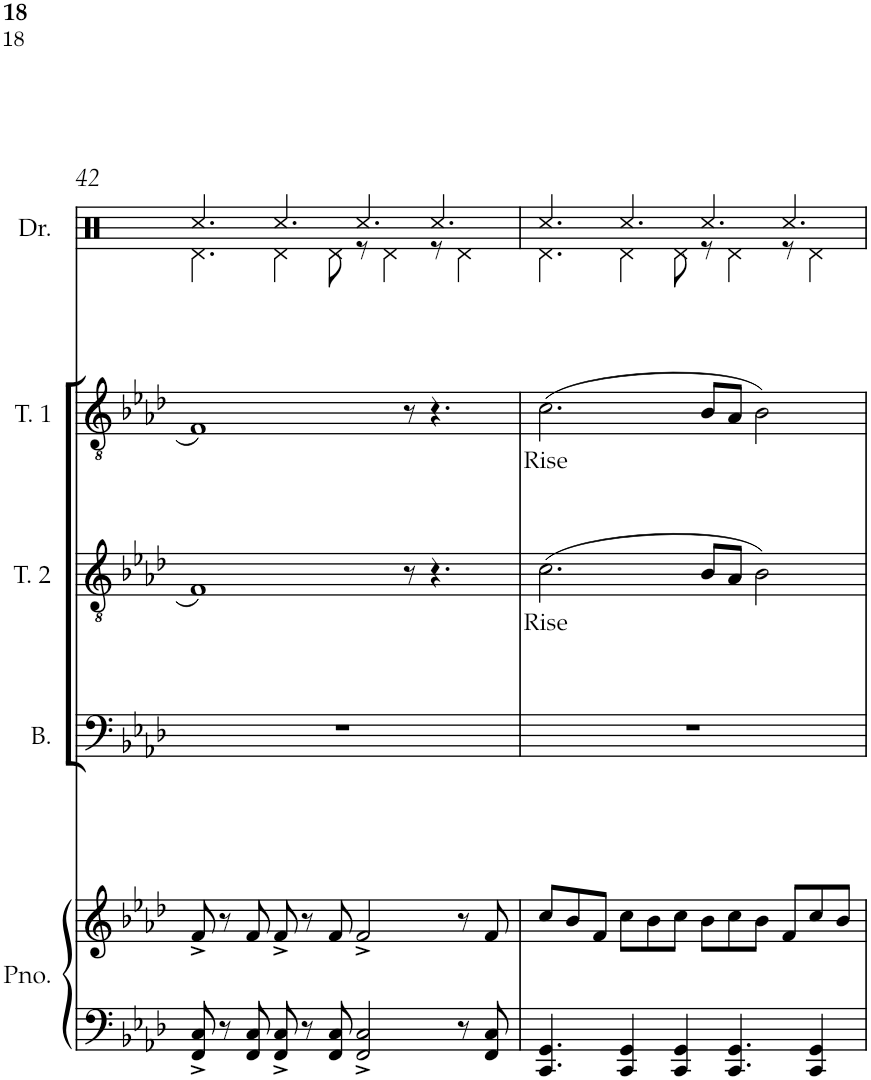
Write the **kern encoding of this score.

**kern	**kern	**kern	**kern	**text	**kern	**text	**kern
*part5	*part5	*part4	*part3	*part3	*part2	*part2	*part1
*staff6	*staff5	*staff4	*staff3	*staff3	*staff2	*staff2	*staff1
*I"Piano	*	*I"Bass	*I"Tenor 2	*	*I"Tenor 1	*	*I"Drum Set
*I'Pno.	*	*I'B.	*I'T. 2	*	*I'T. 1	*	*I'Dr.
!!LO:PB:g=z
*clefF4	*clefG2	*clefF4	*clefGv2	*	*clefGv2	*	*clefX
*k[b-e-a-d-]	*k[b-e-a-d-]	*k[b-e-a-d-]	*k[b-e-a-d-]	*	*k[b-e-a-d-]	*	*k[]
*M12/8	*M12/8	*M12/8	*M12/8	*	*M12/8	*	*M12/8
=42	=42	=42	=42	=42	=42	=42	=42
*	*	*	*	*	*	*	*^
8FF/^ 8C/^	8f^/	1.r	1F	.	1F	.	4.Rcc/	4.Rd\
8r	8r	.	.	.	.	.	.	.
8FF/ 8C/	8f/	.	.	.	.	.	.	.
8FF/^ 8C/^	8f^/	.	.	.	.	.	4.Rcc/	4Rd\
8r	8r	.	.	.	.	.	.	.
8FF/ 8C/	8f/	.	.	.	.	.	.	8Rd\
2FF/^ 2C/^	2f^/	.	.	.	.	.	4.Rcc/	8r
.	.	.	.	.	.	.	.	4Rd\
.	.	.	8r	.	8r	.	.	.
.	.	.	4.r	.	4.r	.	4.Rcc/	8r
8r	8r	.	.	.	.	.	.	4Rd\
8FF/ 8C/	8f/	.	.	.	.	.	.	.
=43	=43	=43	=43	=43	=43	=43	=43	=43
!	!	!	!	!LO:LY:b	!	!LO:LY:b	!	!
4.CC/ 4.GG/	8cc/L	1.r	(>2.c\	Rise	(>2.c\	Rise	4.Rcc/	4.Rd\
.	8b-/	.	.	.	.	.	.	.
.	8f/J	.	.	.	.	.	.	.
4CC/ 4GG/	8cc\L	.	.	.	.	.	4.Rcc/	4Rd\
.	8b-\	.	.	.	.	.	.	.
4CC/ 4GG/	8cc\J	.	.	.	.	.	.	8Rd\
.	8b-\L	.	8B-/L	.	8B-/L	.	4.Rcc/	8r
4.CC/ 4.GG/	8cc\	.	8A-/J	.	8A-/J	.	.	4Rd\
.	8b-\J	.	2B-\)	.	2B-\)	.	.	.
.	8f/L	.	.	.	.	.	4.Rcc/	8r
4CC/ 4GG/	8cc/	.	.	.	.	.	.	4Rd\
.	8b-/J	.	.	.	.	.	.	.
*	*	*	*	*	*	*	*v	*v
=	=	=	=	=	=	=	=
*-	*-	*-	*-	*-	*-	*-	*-
